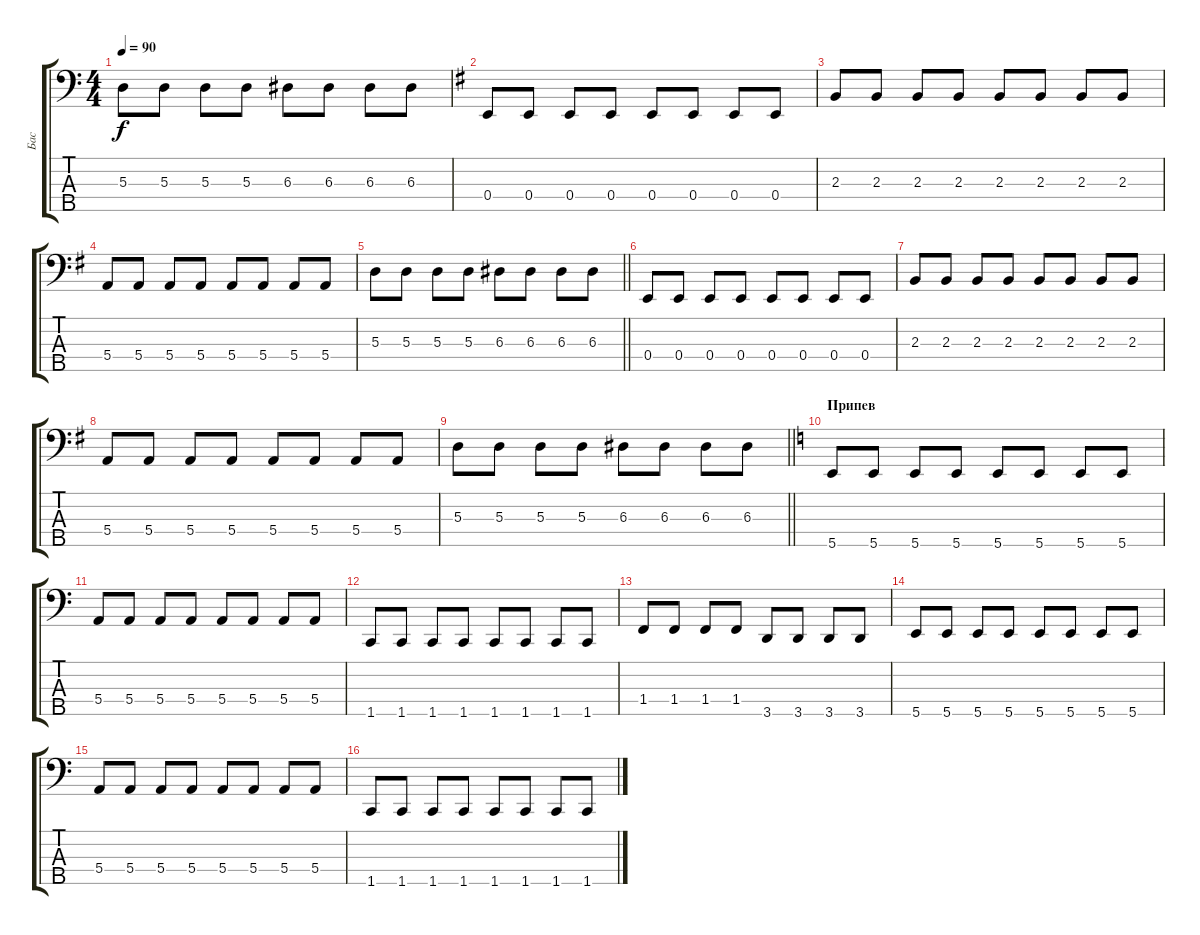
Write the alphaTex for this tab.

\track ("Бас" "Бас") {instrument electricbassfinger}
\staff {score tabs}
\tuning (G2 D2 A1 E1 B0) {hide}
\ts (4 4)
\tempo 90
\clef f4
\ks c
5.3.8{dy f} 5.3.8 5.3.8 5.3.8 6.3.8 6.3.8 6.3.8 6.3.8 |
\ks eminor
0.4.8 0.4.8 0.4.8 0.4.8 0.4.8 0.4.8 0.4.8 0.4.8 |
2.3.8 2.3.8 2.3.8 2.3.8 2.3.8 2.3.8 2.3.8 2.3.8 |
5.4.8 5.4.8 5.4.8 5.4.8 5.4.8 5.4.8 5.4.8 5.4.8 |
\barLineRight lightlight
5.3.8 5.3.8 5.3.8 5.3.8 6.3.8 6.3.8 6.3.8 6.3.8 |
0.4.8 0.4.8 0.4.8 0.4.8 0.4.8 0.4.8 0.4.8 0.4.8 |
2.3.8 2.3.8 2.3.8 2.3.8 2.3.8 2.3.8 2.3.8 2.3.8 |
5.4.8 5.4.8 5.4.8 5.4.8 5.4.8 5.4.8 5.4.8 5.4.8 |
\barLineRight lightlight
5.3.8 5.3.8 5.3.8 5.3.8 6.3.8 6.3.8 6.3.8 6.3.8 |
\section ("" "Припев")
\ks c
5.5.8 5.5.8 5.5.8 5.5.8 5.5.8 5.5.8 5.5.8 5.5.8 |
5.4.8 5.4.8 5.4.8 5.4.8 5.4.8 5.4.8 5.4.8 5.4.8 |
1.5.8 1.5.8 1.5.8 1.5.8 1.5.8 1.5.8 1.5.8 1.5.8 |
1.4.8 1.4.8 1.4.8 1.4.8 3.5.8 3.5.8 3.5.8 3.5.8 |
5.5.8 5.5.8 5.5.8 5.5.8 5.5.8 5.5.8 5.5.8 5.5.8 |
5.4.8 5.4.8 5.4.8 5.4.8 5.4.8 5.4.8 5.4.8 5.4.8 |
1.5.8 1.5.8 1.5.8 1.5.8 1.5.8 1.5.8 1.5.8 1.5.8
